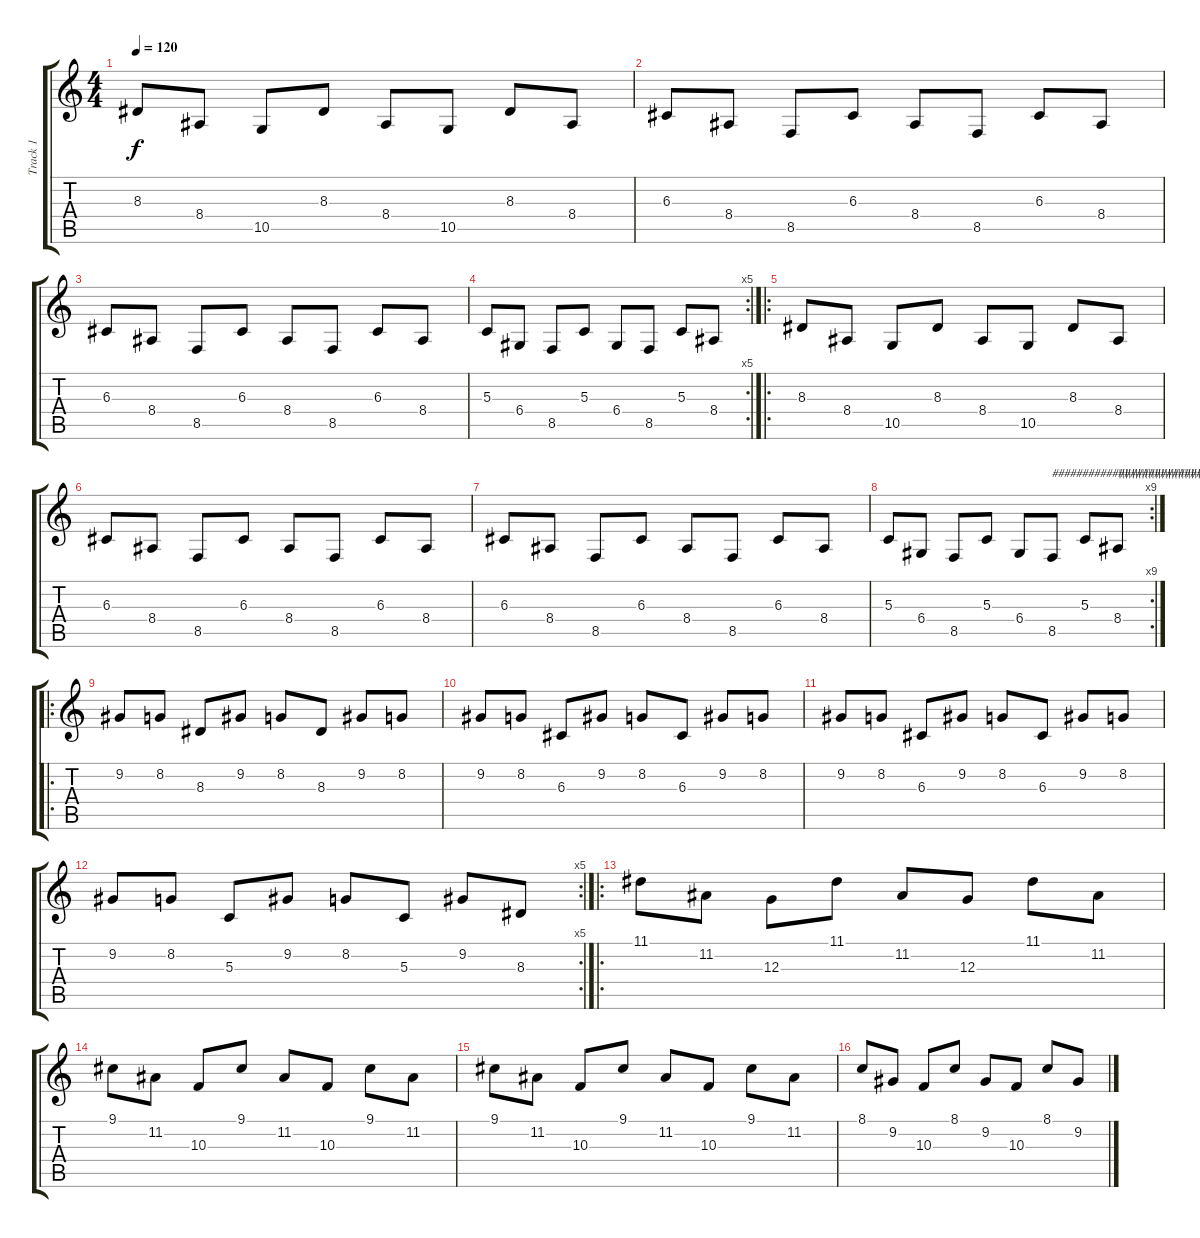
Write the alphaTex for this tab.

\track ("Track 1" "Track 1") {instrument acousticgrandpiano}
\staff {score tabs}
\tuning (E4 B3 G3 D3 A2 E2) {hide}
\ts (4 4)
\tempo 120
\clef g2
\ks c
8.3.8{dy f instrument acousticgrandpiano} 8.4.8 10.5.8 8.3.8 8.4.8 10.5.8 8.3.8 8.4.8 |
6.3.8 8.4.8 8.5.8 6.3.8 8.4.8 8.5.8 6.3.8 8.4.8 |
6.3.8 8.4.8 8.5.8 6.3.8 8.4.8 8.5.8 6.3.8 8.4.8 |
\rc 5
5.3.8 6.4.8 8.5.8 5.3.8 6.4.8 8.5.8 5.3.8 8.4.8 |
\ro
8.3.8 8.4.8 10.5.8 8.3.8 8.4.8 10.5.8 8.3.8 8.4.8 |
6.3.8 8.4.8 8.5.8 6.3.8 8.4.8 8.5.8 6.3.8 8.4.8 |
6.3.8 8.4.8 8.5.8 6.3.8 8.4.8 8.5.8 6.3.8 8.4.8 |
\rc 9
5.3.8 6.4.8 8.5.8 5.3.8 6.4.8 8.5.8{txt "##################################################"} 5.3.8 8.4.8{txt "||||||||||||||||||||||||||||||||||||||||||||||||||"} |
\ro
9.2.8 8.2.8 8.3.8 9.2.8 8.2.8 8.3.8 9.2.8 8.2.8 |
9.2.8 8.2.8 6.3.8 9.2.8 8.2.8 6.3.8 9.2.8 8.2.8 |
9.2.8 8.2.8 6.3.8 9.2.8 8.2.8 6.3.8 9.2.8 8.2.8 |
\rc 5
9.2.8 8.2.8 5.3.8 9.2.8 8.2.8 5.3.8 9.2.8 8.3.8 |
\ro
11.1.8 11.2.8 12.3.8 11.1.8 11.2.8 12.3.8 11.1.8 11.2.8 |
9.1.8 11.2.8 10.3.8 9.1.8 11.2.8 10.3.8 9.1.8 11.2.8 |
9.1.8 11.2.8 10.3.8 9.1.8 11.2.8 10.3.8 9.1.8 11.2.8 |
8.1.8 9.2.8 10.3.8 8.1.8 9.2.8 10.3.8 8.1.8 9.2.8
